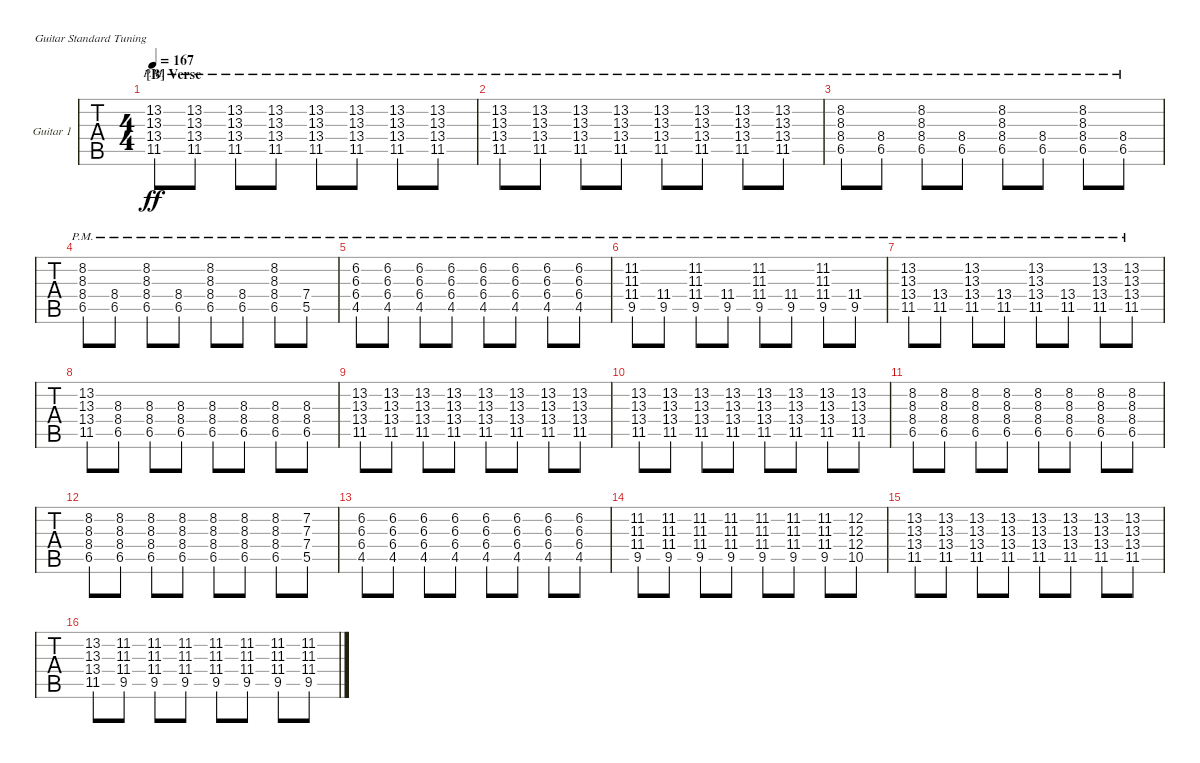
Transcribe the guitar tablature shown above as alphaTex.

\defaultSystemsLayout 4
\bracketExtendMode groupsimilarinstruments
\firstSystemTrackNameOrientation horizontal
\otherSystemsTrackNameOrientation horizontal
\track ("Ray Toro" "Guitar 1") {instrument overdrivenguitar}
\staff {tabs}
\tuning (E4 B3 G3 D3 A2 E2)
\ts (4 4)
\section ("B" "Verse")
\scale
0.358788
\tempo 167
\accidentals auto
\clef g2
\ottava regular
\simile none
\ks abminor
(11.5{pm} 13.4{pm} 13.2{pm} 13.3{pm}).8{dy ff} (13.4{pm} 11.5{pm} 13.2{pm} 13.3{pm}).8 (13.4{pm} 11.5{pm} 13.2{pm} 13.3{pm}).8 (13.4{pm} 11.5{pm} 13.2{pm} 13.3{pm}).8 (13.4{pm} 11.5{pm} 13.2{pm} 13.3{pm}).8 (13.4{pm} 11.5{pm} 13.2{pm} 13.3{pm}).8 (13.4{pm} 11.5{pm} 13.2{pm} 13.3{pm}).8 (13.4{pm} 11.5{pm} 13.3{pm} 13.2{pm}).8 |
\scale
0.248215 (11.5{pm} 13.4{pm} 13.2{pm} 13.3{pm}).8 (13.4{pm} 11.5{pm} 13.2{pm} 13.3{pm}).8 (13.4{pm} 11.5{pm} 13.2{pm} 13.3{pm}).8 (13.4{pm} 11.5{pm} 13.2{pm} 13.3{pm}).8 (13.4{pm} 11.5{pm} 13.2{pm} 13.3{pm}).8 (13.4{pm} 11.5{pm} 13.2{pm} 13.3{pm}).8 (13.4{pm} 11.5{pm} 13.2{pm} 13.3{pm}).8 (13.4{pm} 11.5{pm} 13.3{pm} 13.2{pm}).8 |
\scale
0.218086 (8.2{pm} 8.3{pm} 8.4{pm} 6.5{pm}).8 (6.5{pm} 8.4{pm}).8 (6.5{pm} 8.4{pm} 8.3{pm} 8.2{pm}).8 (6.5{pm} 8.4{pm}).8 (6.5{pm} 8.4{pm} 8.2{pm} 8.3{pm}).8 (6.5{pm} 8.4{pm}).8 (6.5{pm} 8.4{pm} 8.3{pm} 8.2{pm}).8 (6.5{pm} 8.4{pm}).8 |
\scale
0.302019 (8.2{pm} 8.3{pm} 8.4{pm} 6.5{pm}).8 (6.5{pm} 8.4{pm}).8 (8.4{pm} 8.3{pm} 8.2{pm} 6.5{pm}).8 (6.5{pm} 8.4{pm}).8 (8.4{pm} 8.3{pm} 8.2{pm} 6.5{pm}).8 (6.5{pm} 8.4{pm}).8 (6.5{pm} 8.4{pm} 8.3{pm} 8.2{pm}).8 (7.4{pm} 5.5{pm}).8 |
\scale
0.29484 (4.5{pm} 6.4{pm} 6.3{pm} 6.2{pm}).8 (4.5{pm} 6.4{pm} 6.3{pm} 6.2{pm}).8 (4.5{pm} 6.4{pm} 6.3{pm} 6.2{pm}).8 (4.5{pm} 6.4{pm} 6.3{pm} 6.2{pm}).8 (4.5{pm} 6.4{pm} 6.3{pm} 6.2{pm}).8 (4.5{pm} 6.4{pm} 6.3{pm} 6.2{pm}).8 (4.5{pm} 6.4{pm} 6.3{pm} 6.2{pm}).8 (4.5{pm} 6.4{pm} 6.3{pm} 6.2{pm}).8 |
\scale
0.247698 (9.5{pm} 11.4{pm} 11.3{pm} 11.2{pm}).8 (9.5{pm} 11.4{pm}).8 (9.5{pm} 11.4{pm} 11.3{pm} 11.2{pm}).8 (9.5{pm} 11.4{pm}).8 (9.5{pm} 11.4{pm} 11.3{pm} 11.2{pm}).8 (9.5{pm} 11.4{pm}).8 (9.5{pm} 11.4{pm} 11.3{pm} 11.2{pm}).8 (9.5{pm} 11.4{pm}).8 |
\scale
0.159931 (11.5{pm} 13.4{pm} 13.3{pm} 13.2{pm}).8 (11.5{pm} 13.4{pm}).8 (11.5{pm} 13.4{pm} 13.3{pm} 13.2{pm}).8 (11.5{pm} 13.4{pm}).8 (11.5{pm} 13.4{pm} 13.3{pm} 13.2{pm}).8 (11.5{pm} 13.4{pm}).8 (11.5{pm} 13.4{pm} 13.3{pm} 13.2{pm}).8 (11.5{pm} 13.4{pm} 13.3{pm} 13.2{pm}).8 |
(11.5 13.4 13.3 13.2).8 (6.5 8.4 8.3).8 (8.3 8.4 6.5).8 (8.3 8.4 6.5).8 (8.3 8.4 6.5).8 (8.3 8.4 6.5).8 (8.3 8.4 6.5).8 (8.3 8.4 6.5).8 |
(11.5 13.4 13.2 13.3).8 (13.4 11.5 13.2 13.3).8 (13.4 11.5 13.2 13.3).8 (13.4 11.5 13.2 13.3).8 (13.4 11.5 13.2 13.3).8 (13.4 11.5 13.2 13.3).8 (13.4 11.5 13.2 13.3).8 (13.4 11.5 13.3 13.2).8 |
(11.5 13.4 13.2 13.3).8 (13.4 11.5 13.2 13.3).8 (13.4 11.5 13.2 13.3).8 (13.4 11.5 13.2 13.3).8 (13.4 11.5 13.2 13.3).8 (13.4 11.5 13.2 13.3).8 (13.4 11.5 13.2 13.3).8 (13.4 11.5 13.3 13.2).8 |
(8.2 8.3 8.4 6.5).8 (6.5 8.4 8.2 8.3).8 (6.5 8.4 8.3 8.2).8 (6.5 8.4 8.3 8.2).8 (6.5 8.4 8.2 8.3).8 (6.5 8.4 8.2 8.3).8 (6.5 8.4 8.3 8.2).8 (6.5 8.4 8.3 8.2).8 |
(8.2 8.3 8.4 6.5).8 (6.5 8.4 8.2 8.3).8 (8.4 8.3 8.2 6.5).8 (6.5 8.4 8.2 8.3).8 (8.4 8.3 8.2 6.5).8 (6.5 8.4 8.2 8.3).8 (6.5 8.4 8.3 8.2).8 (7.4 5.5 7.2 7.3).8 |
(4.5 6.4 6.3 6.2).8 (4.5 6.4 6.3 6.2).8 (4.5 6.4 6.3 6.2).8 (4.5 6.4 6.3 6.2).8 (4.5 6.4 6.3 6.2).8 (4.5 6.4 6.3 6.2).8 (4.5 6.4 6.3 6.2).8 (4.5 6.4 6.3 6.2).8 |
(9.5 11.4 11.3 11.2).8 (9.5 11.4 11.3 11.2).8 (9.5 11.4 11.3 11.2).8 (9.5 11.4 11.2 11.3).8 (9.5 11.4 11.3 11.2).8 (9.5 11.4 11.3 11.2).8 (9.5 11.4 11.3 11.2).8 (10.5 12.4 12.2 12.3).8 |
(11.5 13.4 13.3 13.2).8 (11.5 13.4 13.3 13.2).8 (11.5 13.4 13.3 13.2).8 (11.5 13.4 13.2 13.3).8 (11.5 13.4 13.3 13.2).8 (11.5 13.4 13.3 13.2).8 (11.5 13.4 13.3 13.2).8 (11.5 13.4 13.3 13.2).8 |
(11.5 13.4 13.3 13.2).8 (9.5 11.4 11.3 11.2).8 (11.3 11.4 9.5 11.2).8 (11.3 11.4 9.5 11.2).8 (11.3 11.4 9.5 11.2).8 (11.3 11.4 9.5 11.2).8 (11.3 11.4 9.5 11.2).8 (11.3 11.4 9.5 11.2).8
